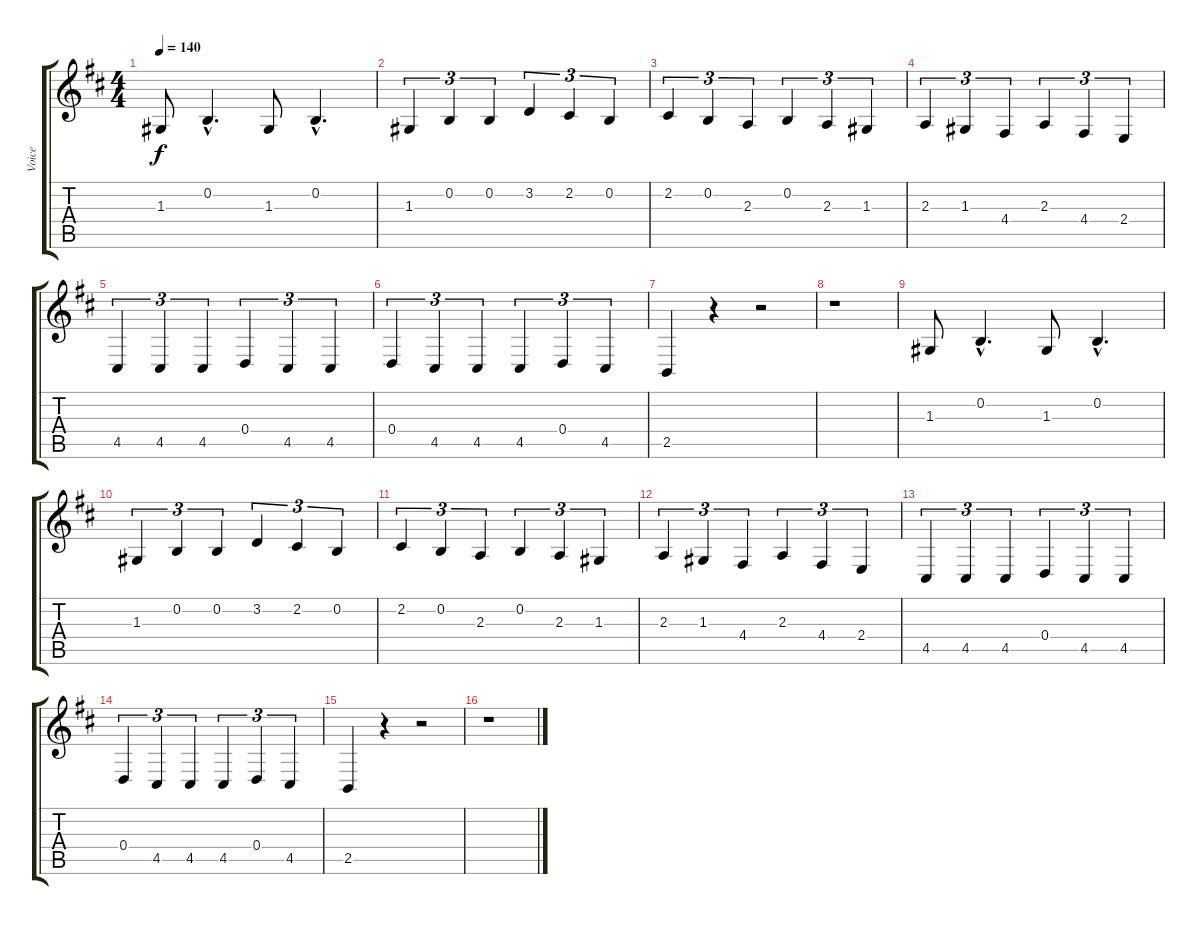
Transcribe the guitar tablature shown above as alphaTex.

\track ("Voice" "Voice") {instrument fiddle}
\staff {score tabs}
\tuning (E4 B3 G3 D3 A2 E2) {hide}
\ts (4 4)
\tempo 140
\clef g2
\ks d
1.3.8{dy f} 0.2{hac}.4{d} 1.3.8 0.2{hac}.4{d} |
1.3.4{tu (3 2)} 0.2.4{tu (3 2)} 0.2.4{tu (3 2)} 3.2.4{tu (3 2)} 2.2.4{tu (3 2)} 0.2.4{tu (3 2)} |
2.2.4{tu (3 2)} 0.2.4{tu (3 2)} 2.3.4{tu (3 2)} 0.2.4{tu (3 2)} 2.3.4{tu (3 2)} 1.3.4{tu (3 2)} |
2.3.4{tu (3 2)} 1.3.4{tu (3 2)} 4.4.4{tu (3 2)} 2.3.4{tu (3 2)} 4.4.4{tu (3 2)} 2.4.4{tu (3 2)} |
4.5.4{tu (3 2)} 4.5.4{tu (3 2)} 4.5.4{tu (3 2)} 0.4.4{tu (3 2)} 4.5.4{tu (3 2)} 4.5.4{tu (3 2)} |
0.4.4{tu (3 2)} 4.5.4{tu (3 2)} 4.5.4{tu (3 2)} 4.5.4{tu (3 2)} 0.4.4{tu (3 2)} 4.5.4{tu (3 2)} |
2.5.4 r.4 r.2 |
r.1 |
1.3.8 0.2{hac}.4{d} 1.3.8 0.2{hac}.4{d} |
1.3.4{tu (3 2)} 0.2.4{tu (3 2)} 0.2.4{tu (3 2)} 3.2.4{tu (3 2)} 2.2.4{tu (3 2)} 0.2.4{tu (3 2)} |
2.2.4{tu (3 2)} 0.2.4{tu (3 2)} 2.3.4{tu (3 2)} 0.2.4{tu (3 2)} 2.3.4{tu (3 2)} 1.3.4{tu (3 2)} |
2.3.4{tu (3 2)} 1.3.4{tu (3 2)} 4.4.4{tu (3 2)} 2.3.4{tu (3 2)} 4.4.4{tu (3 2)} 2.4.4{tu (3 2)} |
4.5.4{tu (3 2)} 4.5.4{tu (3 2)} 4.5.4{tu (3 2)} 0.4.4{tu (3 2)} 4.5.4{tu (3 2)} 4.5.4{tu (3 2)} |
0.4.4{tu (3 2)} 4.5.4{tu (3 2)} 4.5.4{tu (3 2)} 4.5.4{tu (3 2)} 0.4.4{tu (3 2)} 4.5.4{tu (3 2)} |
2.5.4 r.4 r.2 |
r.1
